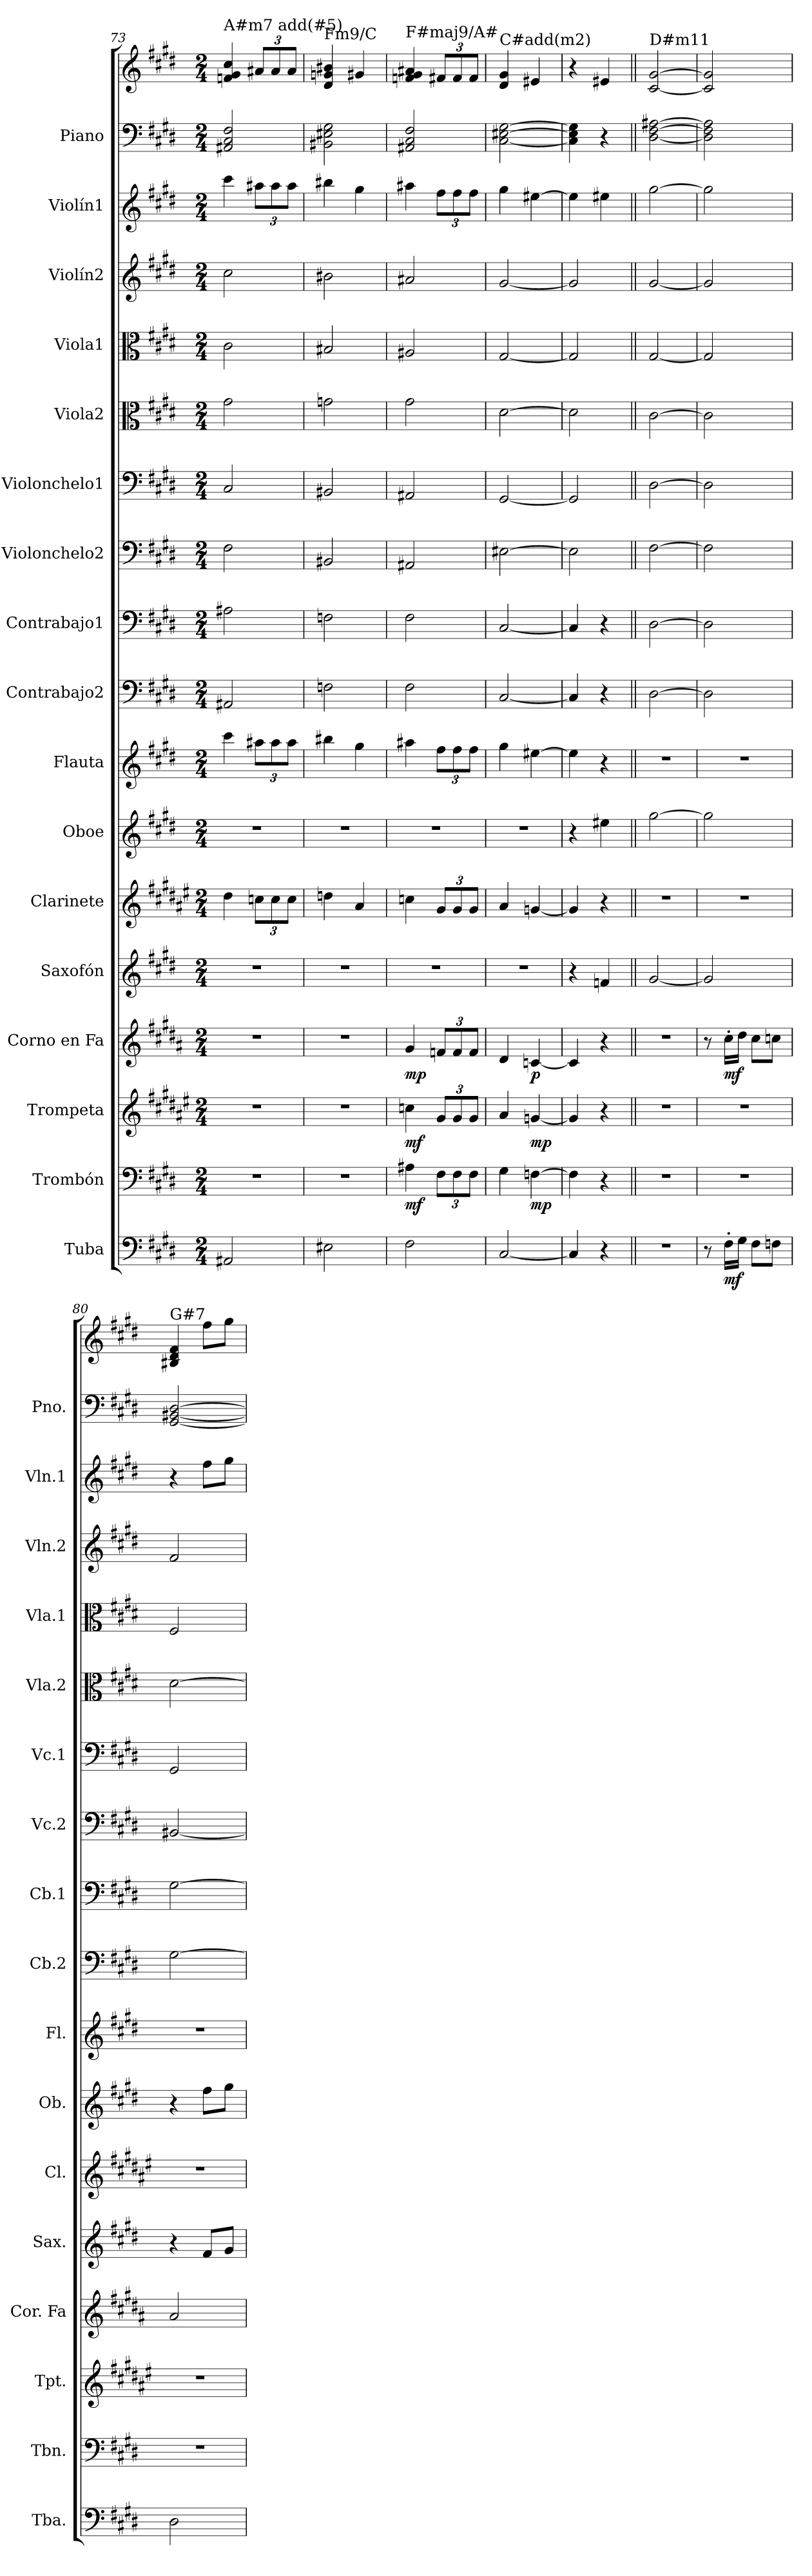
**kern	**dynam	**kern	**dynam	**kern	**dynam	**kern	**dynam	**kern	**kern	**kern	**kern	**kern	**kern	**kern	**kern	**kern	**kern	**kern	**kern	**kern	**kern
*part17	*part17	*part16	*part16	*part15	*part15	*part14	*part14	*part13	*part12	*part11	*part10	*part9	*part8	*part7	*part6	*part5	*part4	*part3	*part2	*part1	*part1
*staff18	*staff18	*staff17	*staff17	*staff16	*staff16	*staff15	*staff15	*staff14	*staff13	*staff12	*staff11	*staff10	*staff9	*staff8	*staff7	*staff6	*staff5	*staff4	*staff3	*staff2	*staff1
*I"Tuba	*	*I"Trombón	*	*I"Trompeta	*	*I"Corno en Fa	*	*I"Saxofón	*I"Clarinete	*I"Oboe	*I"Flauta	*I"Contrabajo2	*I"Contrabajo1	*I"Violonchelo2	*I"Violonchelo1	*I"Viola2	*I"Viola1	*I"Violín2	*I"Violín1	*I"Piano	*
*I'Tba.	*	*I'Tbn.	*	*I'Tpt.	*	*I'Cor. Fa	*	*I'Sax.	*I'Cl.	*I'Ob.	*I'Fl.	*I'Cb.2	*I'Cb.1	*I'Vc.2	*I'Vc.1	*I'Vla.2	*I'Vla.1	*I'Vln.2	*I'Vln.1	*I'Pno.	*
*clefF4	*	*clefF4	*	*clefG2	*	*clefG2	*	*clefG2	*clefG2	*clefG2	*clefG2	*clefF4	*clefF4	*clefF4	*clefF4	*clefC3	*clefC3	*clefG2	*clefG2	*clefF4	*clefG2
*	*	*	*	*ITrd1c2	*	*ITrd4c7	*	*ITrd8c14	*ITrd1c2	*	*	*ITrd7c12	*ITrd7c12	*	*	*	*	*	*	*	*
*k[f#c#g#d#]	*	*k[f#c#g#d#]	*	*k[f#c#g#d#]	*	*k[f#c#g#d#]	*	*k[f#c#g#d#]	*k[f#c#g#d#]	*k[f#c#g#d#]	*k[f#c#g#d#]	*k[f#c#g#d#]	*k[f#c#g#d#]	*k[f#c#g#d#]	*k[f#c#g#d#]	*k[f#c#g#d#]	*k[f#c#g#d#]	*k[f#c#g#d#]	*k[f#c#g#d#]	*k[f#c#g#d#]	*k[f#c#g#d#]
*M2/4	*	*M2/4	*	*M2/4	*	*M2/4	*	*M2/4	*M2/4	*M2/4	*M2/4	*M2/4	*M2/4	*M2/4	*M2/4	*M2/4	*M2/4	*M2/4	*M2/4	*M2/4	*M2/4
=73	=73	=73	=73	=73	=73	=73	=73	=73	=73	=73	=73	=73	=73	=73	=73	=73	=73	=73	=73	=73	=73
!	!	!	!	!	!	!	!	!	!	!	!	!	!	!	!	!	!	!	!	!	!LO:TX:a:t=A#m7 add(#5)
2AA#X/	.	2r	.	2r	.	2r	.	2r	4cc#\	2r	4ccc#\	2AAA#X/	2AA#X\	2F#\	2C#/	2g#\	2c#\	2cc#\	4ccc#\	2AA#X/ 2C#/ 2F#/	4fn/ 4g#/ 4cc#/
*	*	*	*	*	*	*	*	*	*Xbrackettup	*	*Xbrackettup	*	*	*	*	*	*	*	*Xbrackettup	*	*Xbrackettup
.	.	.	.	.	.	.	.	.	12b-X\L	.	12aa#X\L	.	.	.	.	.	.	.	12aa#X\L	.	12a#X/L
.	.	.	.	.	.	.	.	.	12b-\	.	12aa#\	.	.	.	.	.	.	.	12aa#\	.	12a#/
.	.	.	.	.	.	.	.	.	12b-\J	.	12aa#\J	.	.	.	.	.	.	.	12aa#\J	.	12a#/J
=74	=74	=74	=74	=74	=74	=74	=74	=74	=74	=74	=74	=74	=74	=74	=74	=74	=74	=74	=74	=74	=74
!	!	!	!	!	!	!	!	!	!	!	!	!	!	!	!	!	!	!	!	!	!LO:TX:a:t=Fm9/C
2E#X\	.	2r	.	2r	.	2r	.	2r	4ccn\	2r	4bb#X\	2FFn\	2FFn\	2BB#X/	2BB#X/	2gn\	2B#X/	2b#X\	4bb#X\	2BB#X\ 2E#X\ 2G#\	4d#/ 4gn/ 4b#X/
.	.	.	.	.	.	.	.	.	4g#/	.	4gg#\	.	.	.	.	.	.	.	4gg#\	.	4g#X/
=75	=75	=75	=75	=75	=75	=75	=75	=75	=75	=75	=75	=75	=75	=75	=75	=75	=75	=75	=75	=75	=75
!	!	!	!	!	!	!	!	!	!	!	!	!	!	!	!	!	!	!	!	!	!LO:TX:a:t=F#maj9/A#
!	!	!	!LO:DY:b	!	!LO:DY:b	!	!LO:DY:b	!	!	!	!	!	!	!	!	!	!	!	!	!	!
2F#\	.	4A#X\	mf	4b-X\	mf	4c#/	mp	2r	4b-X\	2r	4aa#X\	2FF#\	2FF#\	2AA#X/	2AA#X/	2g#\	2A#X/	2a#X/	4aa#X\	2AA#X/ 2C#/ 2F#/	4fn/ 4g#/ 4a#X/
*	*	*Xbrackettup	*	*Xbrackettup	*	*Xbrackettup	*	*	*	*	*	*	*	*	*	*	*	*	*	*	*
.	.	12F#\L	.	12f#/L	.	12B-X/L	.	.	12f#/L	.	12ff#\L	.	.	.	.	.	.	.	12ff#\L	.	12f#X/L
.	.	12F#\	.	12f#/	.	12B-/	.	.	12f#/	.	12ff#\	.	.	.	.	.	.	.	12ff#\	.	12f#/
.	.	12F#\J	.	12f#/J	.	12B-/J	.	.	12f#/J	.	12ff#\J	.	.	.	.	.	.	.	12ff#\J	.	12f#/J
=76	=76	=76	=76	=76	=76	=76	=76	=76	=76	=76	=76	=76	=76	=76	=76	=76	=76	=76	=76	=76	=76
!	!	!	!	!	!	!	!	!	!	!	!	!	!	!	!	!	!	!	!	!	!LO:TX:a:t=C#add(m2)
[2C#/	.	4G#\	.	4g#/	.	4G#/	.	2r	4g#/	2r	4gg#\	[2CC#/	[2CC#/	[2E#X\	[2GG#/	[2d#\	[2G#/	[2g#/	4gg#\	[2C#\ [2E#X\ [2G#\	4d#/ 4g#/
!	!	!	!LO:DY:b	!	!LO:DY:b	!	!LO:DY:b	!	!	!	!	!	!	!	!	!	!	!	!	!	!
.	.	[4Fn\	mp	[4fn/	mp	[4Fn/	p	.	[4fn/	.	[4ee#X\	.	.	.	.	.	.	.	[4ee#X\	.	4e#X/
=77	=77	=77	=77	=77	=77	=77	=77	=77	=77	=77	=77	=77	=77	=77	=77	=77	=77	=77	=77	=77	=77
4C#/]	.	4F\]	.	4f/]	.	4F/]	.	4r	4f/]	4r	4ee#\]	4CC#/]	4CC#/]	2E#\]	2GG#/]	2d#\]	2G#/]	2g#/]	4ee#\]	4C#\] 4E#\] 4G#\]	4r
4r	.	4r	.	4r	.	4r	.	4Fn/	4r	4ee#X\	4r	4r	4r	.	.	.	.	.	4ee#X\	4r	4e#X/
=78||	=78||	=78||	=78||	=78||	=78||	=78||	=78||	=78||	=78||	=78||	=78||	=78||	=78||	=78||	=78||	=78||	=78||	=78||	=78||	=78||	=78||
!	!	!	!	!	!	!	!	!	!	!	!	!	!	!	!	!	!	!	!	!	!LO:TX:a:t=D#m11
2r	.	2r	.	2r	.	2r	.	[2G#/	2r	[2gg#\	2r	[2DD#\	[2DD#\	[2F#\	[2D#\	[2c#\	[2G#/	[2g#/	[2gg#\	[2D#\ [2F#\ [2A#X\	[2c#/ [2g#/
=79	=79	=79	=79	=79	=79	=79	=79	=79	=79	=79	=79	=79	=79	=79	=79	=79	=79	=79	=79	=79	=79
8r	.	2r	.	2r	.	8r	.	2G#/]	2r	2gg#\]	2r	2DD#\]	2DD#\]	2F#\]	2D#\]	2c#\]	2G#/]	2g#/]	2gg#\]	2D#\] 2F#\] 2A#\]	2c#/] 2g#/]
!	!LO:DY:b	!	!	!	!	!	!LO:DY:b	!	!	!	!	!	!	!	!	!	!	!	!	!	!
16F#'\LL	mf	.	.	.	.	16f#'\LL	mf	.	.	.	.	.	.	.	.	.	.	.	.	.	.
16G#\JJ	.	.	.	.	.	16g#\JJ	.	.	.	.	.	.	.	.	.	.	.	.	.	.	.
8F#\L	.	.	.	.	.	8f#\L	.	.	.	.	.	.	.	.	.	.	.	.	.	.	.
8Fn\J	.	.	.	.	.	8fn\J	.	.	.	.	.	.	.	.	.	.	.	.	.	.	.
=80	=80	=80	=80	=80	=80	=80	=80	=80	=80	=80	=80	=80	=80	=80	=80	=80	=80	=80	=80	=80	=80
!	!	!	!	!	!	!	!	!	!	!	!	!	!	!	!	!	!	!	!	!	!LO:TX:a:t=G#7
2D#\	.	2r	.	2r	.	2d#/	.	4r	2r	4r	2r	[2GG#\	[2GG#\	[2BB#X/	2GG#/	[2d#\	2F#/	2f#/	4r	[2GG#/ [2BB#X/ [2D#/	4B#X/ 4d#/ 4f#/
.	.	.	.	.	.	.	.	8F#/L	.	8ff#\L	.	.	.	.	.	.	.	.	8ff#\L	.	8ff#\L
.	.	.	.	.	.	.	.	8G#/J	.	8gg#\J	.	.	.	.	.	.	.	.	8gg#\J	.	8gg#\J
=	=	=	=	=	=	=	=	=	=	=	=	=	=	=	=	=	=	=	=	=	=
*-	*-	*-	*-	*-	*-	*-	*-	*-	*-	*-	*-	*-	*-	*-	*-	*-	*-	*-	*-	*-	*-
